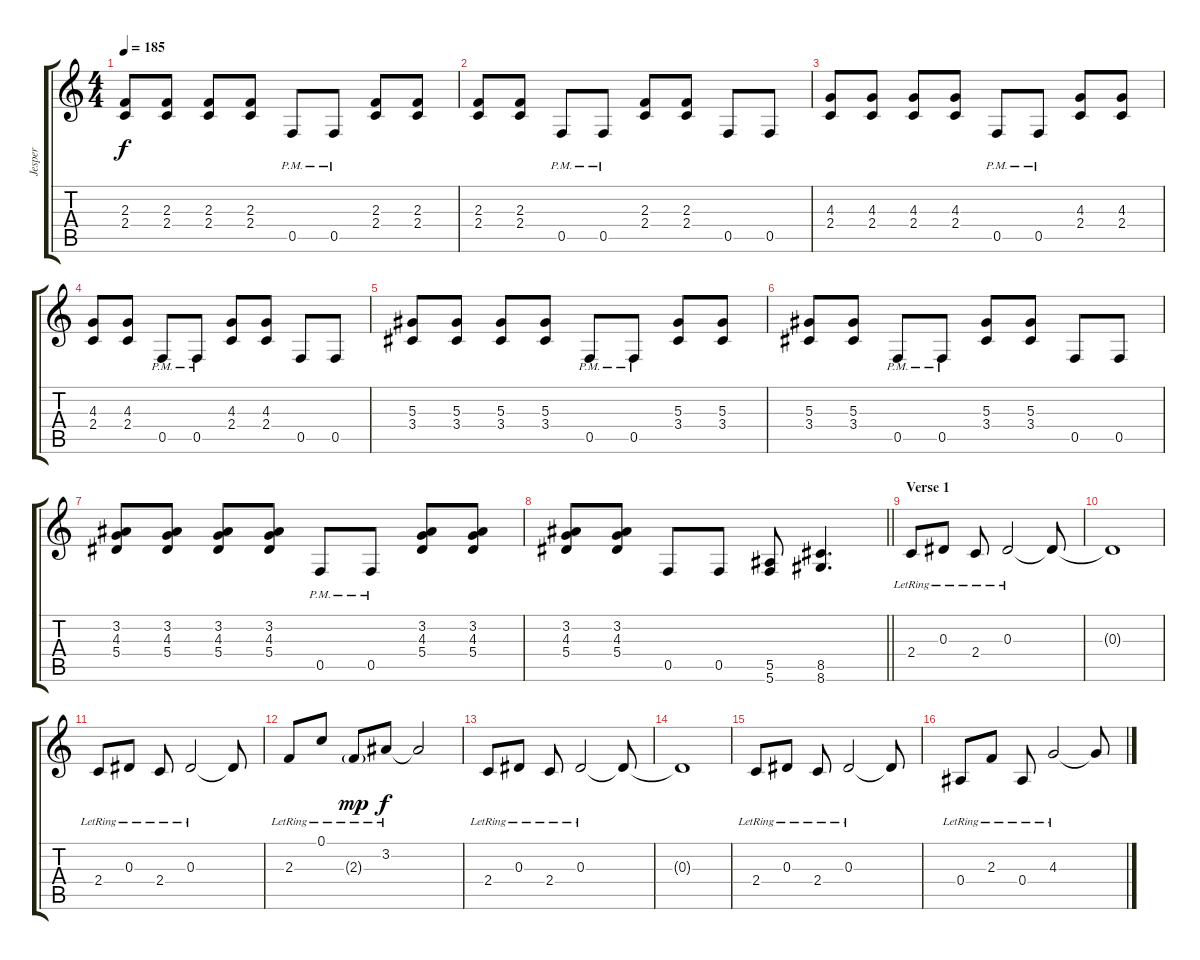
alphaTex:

\track ("Jesper" "Jesper") {instrument distortionguitar}
\staff {score tabs}
\tuning (C4 G3 Eb3 Bb2 F2 C2) {hide}
\ts (4 4)
\tempo 185
\clef g2
\ks c
(2.3 2.4).8{dy f} (2.3 2.4).8 (2.3 2.4).8 (2.3 2.4).8 0.5{pm}.8 0.5{pm}.8 (2.3 2.4).8 (2.3 2.4).8 |
(2.3 2.4).8 (2.3 2.4).8 0.5{pm}.8 0.5{pm}.8 (2.3 2.4).8 (2.3 2.4).8 0.5.8 0.5.8 |
(4.3 2.4).8 (4.3 2.4).8 (4.3 2.4).8 (4.3 2.4).8 0.5{pm}.8 0.5{pm}.8 (4.3 2.4).8 (4.3 2.4).8 |
(4.3 2.4).8 (4.3 2.4).8 0.5{pm}.8 0.5{pm}.8 (4.3 2.4).8 (4.3 2.4).8 0.5.8 0.5.8 |
(5.3 3.4).8 (5.3 3.4).8 (5.3 3.4).8 (5.3 3.4).8 0.5{pm}.8 0.5{pm}.8 (5.3 3.4).8 (5.3 3.4).8 |
(5.3 3.4).8 (5.3 3.4).8 0.5{pm}.8 0.5{pm}.8 (5.3 3.4).8 (5.3 3.4).8 0.5.8 0.5.8 |
(3.2 4.3 5.4).8 (3.2 4.3 5.4).8 (3.2 4.3 5.4).8 (3.2 4.3 5.4).8 0.5{pm}.8 0.5{pm}.8 (3.2 4.3 5.4).8 (3.2 4.3 5.4).8 |
\barLineRight lightlight
(3.2 4.3 5.4).8 (3.2 4.3 5.4).8 0.5.8 0.5.8 (5.5 5.6).8 (8.5 8.6).4{d} |
\section ("" "Verse 1")
2.4{lr}.8{instrument electricguitarjazz} 0.3{lr}.8 2.4{lr}.8 0.3{lr}.2 0.3{t}.8 |
0.3{t}.1 |
2.4{lr}.8 0.3{lr}.8 2.4{lr}.8 0.3{lr}.2 0.3{t}.8 |
2.3{lr}.8 0.1{lr}.8 2.3{g lr}.8{dy mp} 3.2{lr}.8{dy f} 3.2{t}.2 |
2.4{lr}.8 0.3{lr}.8 2.4{lr}.8 0.3{lr}.2 0.3{t}.8 |
0.3{t}.1 |
2.4{lr}.8 0.3{lr}.8 2.4{lr}.8 0.3{lr}.2 0.3{t}.8 |
0.4{lr}.8 2.3{lr}.8 0.4{lr}.8 4.3{lr}.2 4.3{t}.8
